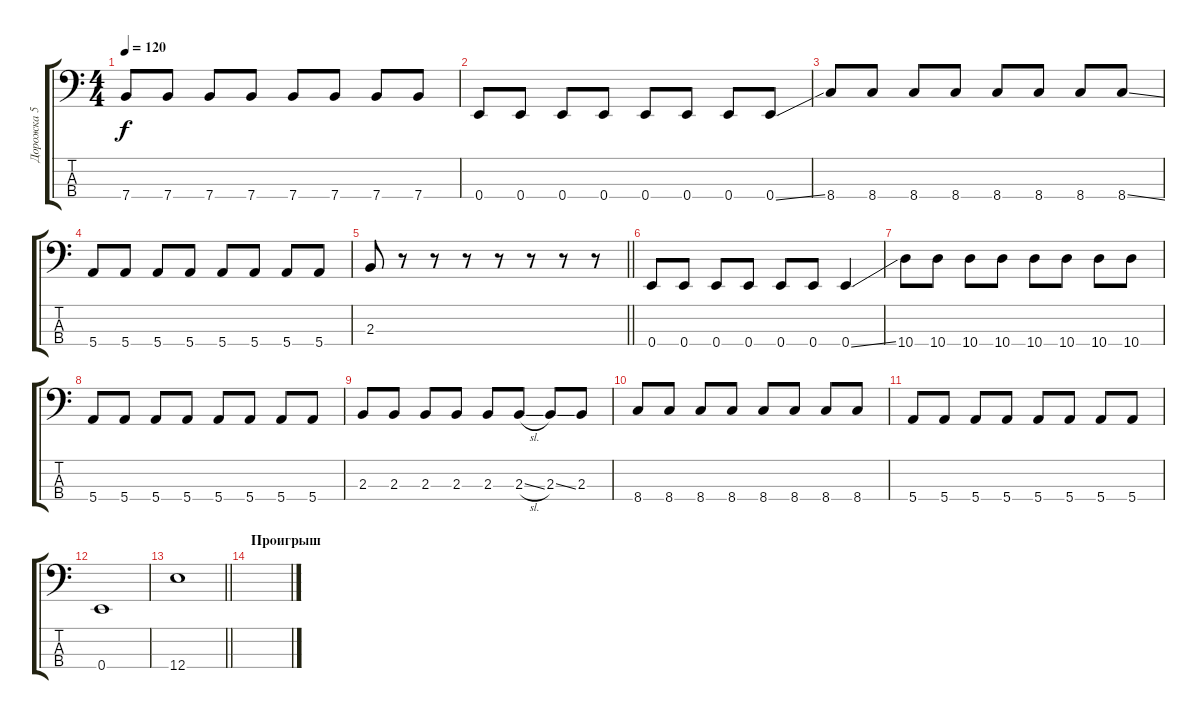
\track ("Дорожка 5" "Дорожка 5") {instrument electricbassfinger}
\staff {score tabs}
\tuning (G2 D2 A1 E1) {hide}
\ts (4 4)
\tempo 120
\clef f4
\ks c
7.4.8{dy f} 7.4.8 7.4.8 7.4.8 7.4.8 7.4.8 7.4.8 7.4.8 |
0.4.8 0.4.8 0.4.8 0.4.8 0.4.8 0.4.8 0.4.8 0.4{ss}.8 |
8.4.8 8.4.8 8.4.8 8.4.8 8.4.8 8.4.8 8.4.8 8.4{ss}.8 |
5.4.8 5.4.8 5.4.8 5.4.8 5.4.8 5.4.8 5.4.8 5.4.8 |
\barLineRight lightlight
2.3.8 r.8 r.8 r.8 r.8 r.8 r.8 r.8 |
0.4.8 0.4.8 0.4.8 0.4.8 0.4.8 0.4.8 0.4{ss}.4 |
10.4.8 10.4.8 10.4.8 10.4.8 10.4.8 10.4.8 10.4.8 10.4.8 |
5.4.8 5.4.8 5.4.8 5.4.8 5.4.8 5.4.8 5.4.8 5.4.8 |
2.3.8 2.3.8 2.3.8 2.3.8 2.3.8 2.3{sl}.8 2.3{ss}.8 2.3.8 |
8.4.8 8.4.8 8.4.8 8.4.8 8.4.8 8.4.8 8.4.8 8.4.8 |
5.4.8 5.4.8 5.4.8 5.4.8 5.4.8 5.4.8 5.4.8 5.4.8 |
0.4.1 |
\barLineRight lightlight
12.4.1 |
\section ("" "Проигрыш")
